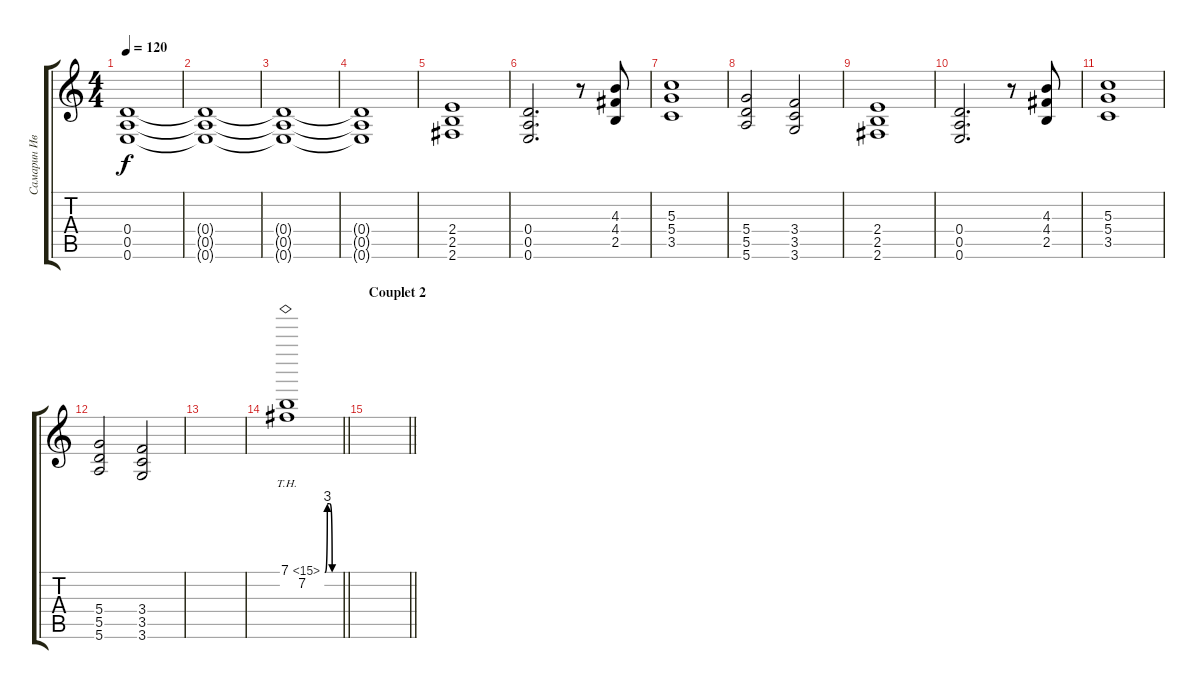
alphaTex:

\track ("Самарин Иван (Ритм)" "Самарин Ив") {instrument distortionguitar}
\staff {score tabs}
\tuning (E4 B3 G3 D3 A2 E2) {hide}
\ts (4 4)
\tempo 120
\clef g2
\ks c
(0.4 0.5 0.6).1{dy f} |
(0.4{t} 0.5{t} 0.6{t}).1 |
(0.4{t} 0.5{t} 0.6{t}).1 |
(0.4{t} 0.5{t} 0.6{t}).1 |
(2.4 2.5 2.6).1 |
(0.4 0.5 0.6).2{d} r.8 (4.3 4.4 2.5).8 |
(5.3 5.4 3.5).1 |
(5.4 5.5 5.6).2 (3.4 3.5 3.6).2 |
(2.4 2.5 2.6).1 |
(0.4 0.5 0.6).2{d} r.8 (4.3 4.4 2.5).8 |
(5.3 5.4 3.5).1 |
(5.4 5.5 5.6).2 (3.4 3.5 3.6).2 |
|
\barLineRight lightlight
(7.1{be (custom 0 0 10 12 20 12 30 0 60 0) th 8} 7.2).1 |
\section ("" "Couplet 2")
\barLineRight lightlight
